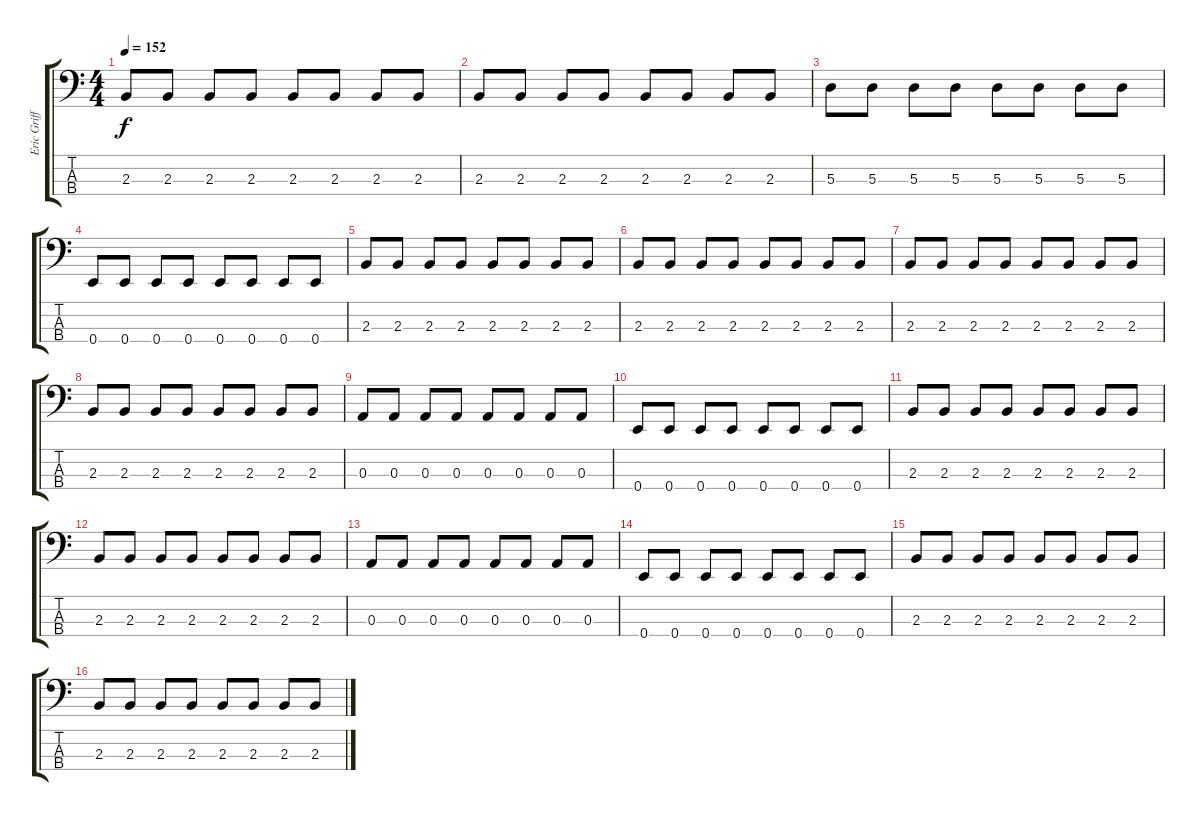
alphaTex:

\track ("Eric Griffin" "Eric Griff") {instrument electricbasspick}
\staff {score tabs}
\tuning (G2 D2 A1 E1) {hide}
\ts (4 4)
\tempo 152
\clef f4
\ks c
2.3.8{dy f} 2.3.8 2.3.8 2.3.8 2.3.8 2.3.8 2.3.8 2.3.8 |
2.3.8 2.3.8 2.3.8 2.3.8 2.3.8 2.3.8 2.3.8 2.3.8 |
5.3.8 5.3.8 5.3.8 5.3.8 5.3.8 5.3.8 5.3.8 5.3.8 |
0.4.8 0.4.8 0.4.8 0.4.8 0.4.8 0.4.8 0.4.8 0.4.8 |
2.3.8 2.3.8 2.3.8 2.3.8 2.3.8 2.3.8 2.3.8 2.3.8 |
2.3.8 2.3.8 2.3.8 2.3.8 2.3.8 2.3.8 2.3.8 2.3.8 |
2.3.8 2.3.8 2.3.8 2.3.8 2.3.8 2.3.8 2.3.8 2.3.8 |
2.3.8 2.3.8 2.3.8 2.3.8 2.3.8 2.3.8 2.3.8 2.3.8 |
0.3.8 0.3.8 0.3.8 0.3.8 0.3.8 0.3.8 0.3.8 0.3.8 |
0.4.8 0.4.8 0.4.8 0.4.8 0.4.8 0.4.8 0.4.8 0.4.8 |
2.3.8 2.3.8 2.3.8 2.3.8 2.3.8 2.3.8 2.3.8 2.3.8 |
2.3.8 2.3.8 2.3.8 2.3.8 2.3.8 2.3.8 2.3.8 2.3.8 |
0.3.8 0.3.8 0.3.8 0.3.8 0.3.8 0.3.8 0.3.8 0.3.8 |
0.4.8 0.4.8 0.4.8 0.4.8 0.4.8 0.4.8 0.4.8 0.4.8 |
2.3.8 2.3.8 2.3.8 2.3.8 2.3.8 2.3.8 2.3.8 2.3.8 |
2.3.8 2.3.8 2.3.8 2.3.8 2.3.8 2.3.8 2.3.8 2.3.8
